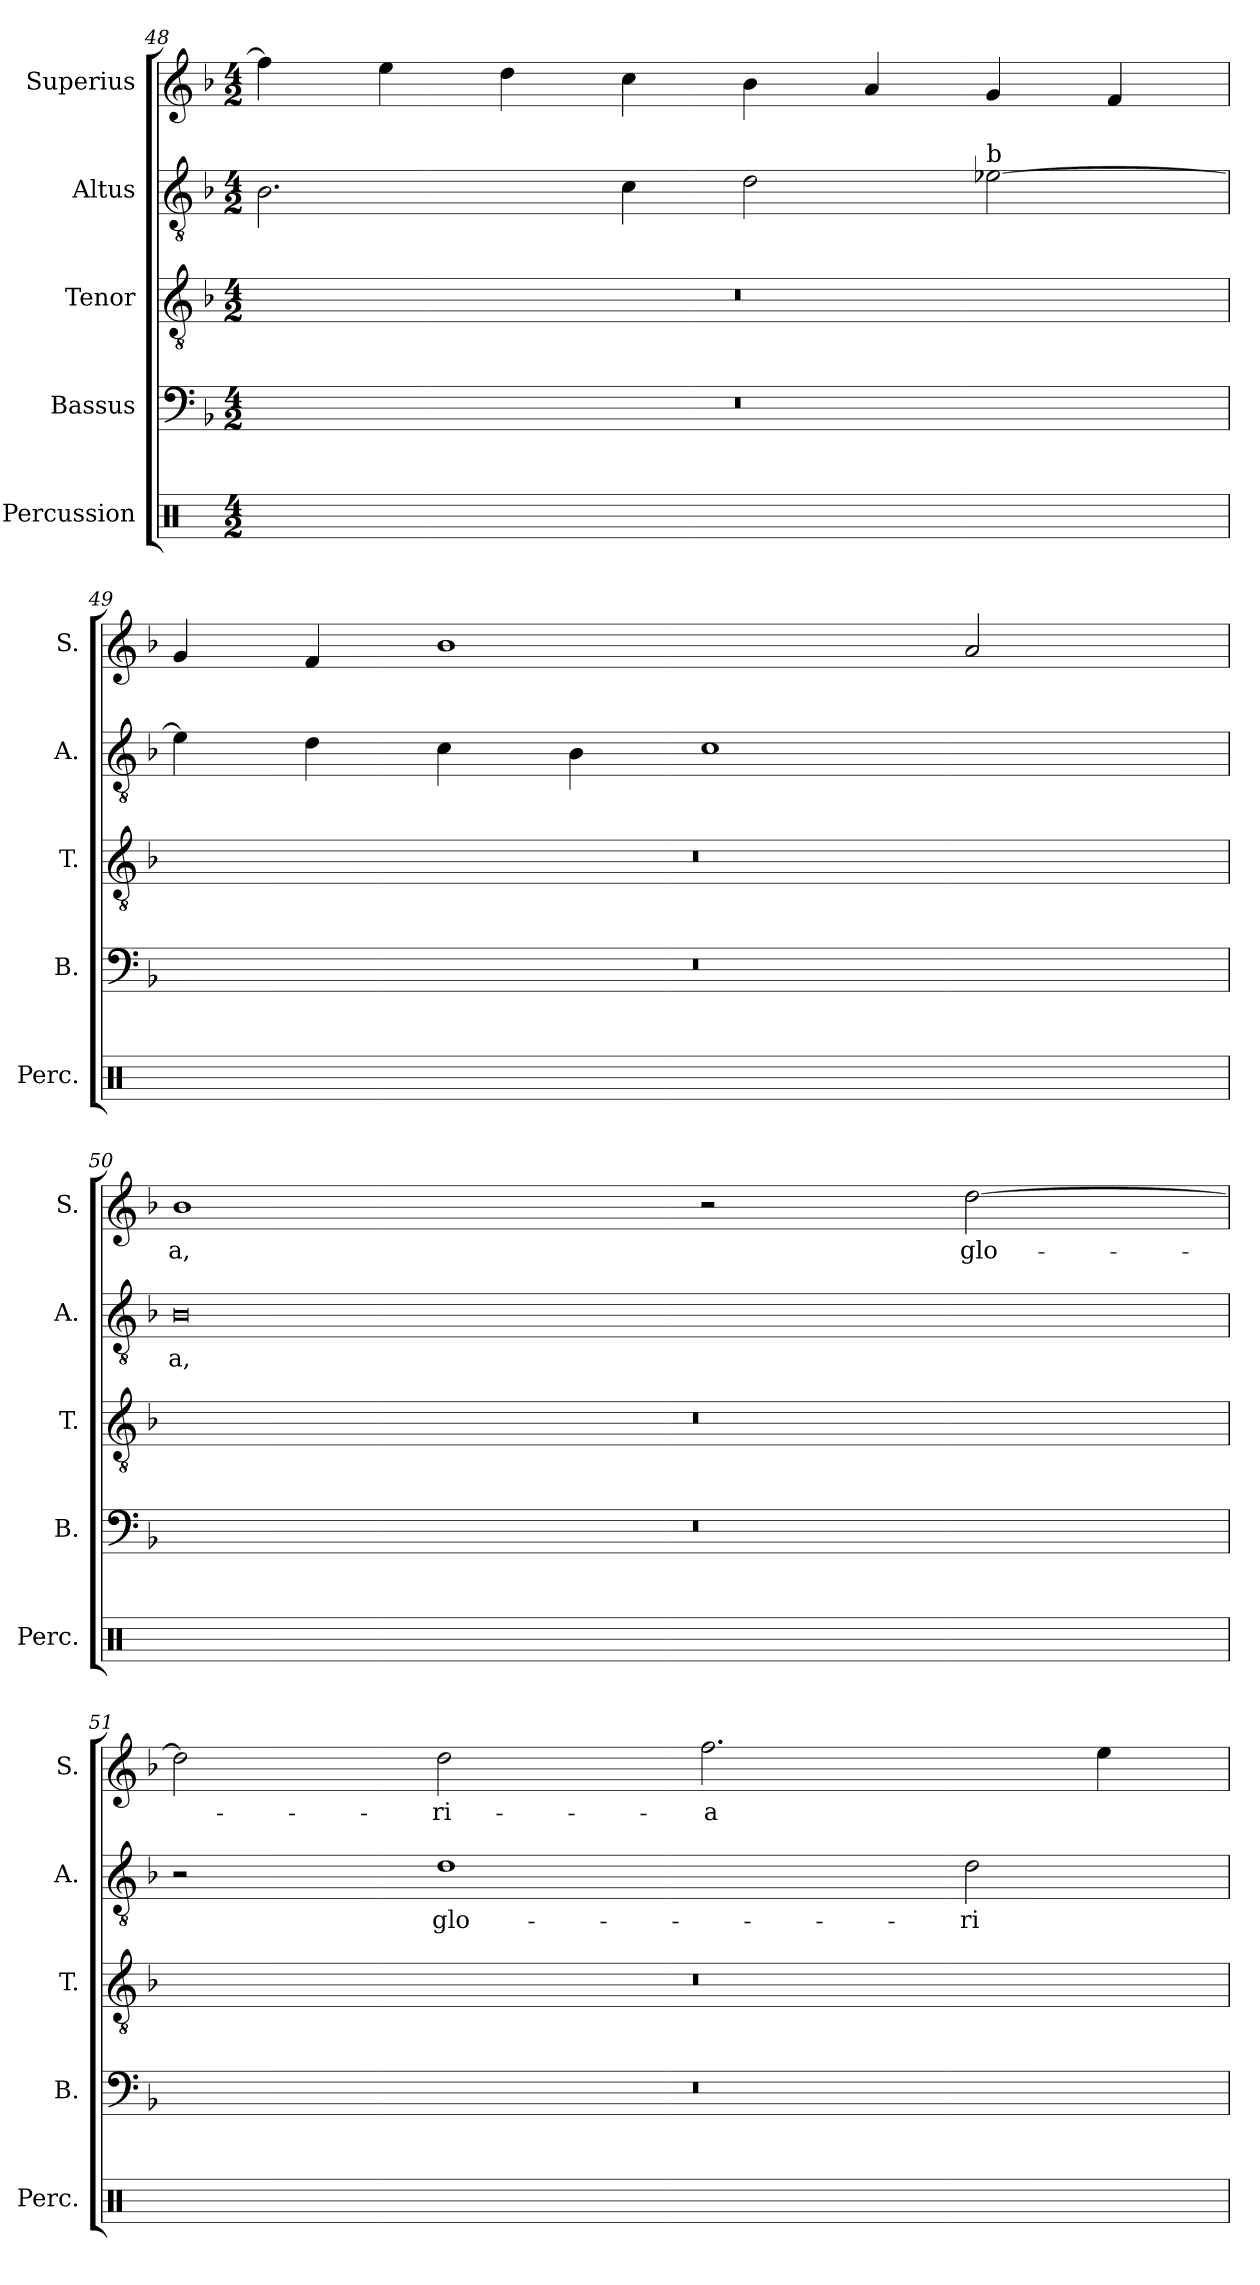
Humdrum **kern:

**kern	**kern	**kern	**kern	**text	**kern	**text
*part5	*part4	*part3	*part2	*part2	*part1	*part1
*staff5	*staff4	*staff3	*staff2	*staff2	*staff1	*staff1
*I"Percussion	*I"Bassus	*I"Tenor	*I"Altus	*	*I"Superius	*
*I'Perc.	*I'B.	*I'T.	*I'A.	*	*I'S.	*
!!LO:LB:g=z
*clefX	*clefF4	*clefGv2	*clefGv2	*	*clefG2	*
*	*	*ITrd7c12	*ITrd7c12	*	*	*
*k[]	*k[b-]	*k[b-]	*k[b-]	*	*k[b-]	*
*C:	*F:	*F:	*F:	*	*F:	*
*M4/2	*M4/2	*M4/2	*M4/2	*	*M4/2	*
=48	=48	=48	=48	=48	=48	=48
!	!LO:N:vis=1	!LO:N:vis=1	!	!	!	!
16Rei/LLyy	0r	0r	2.BB-i\	.	4ffi\]	.
16Rei/yy	.	.	.	.	.	.
16Rei/yy	.	.	.	.	.	.
16Rei/JJyy	.	.	.	.	.	.
16Rei/LLyy	.	.	.	.	4eei\	.
16Rei/yy	.	.	.	.	.	.
16Rei/yy	.	.	.	.	.	.
16Rei/JJyy	.	.	.	.	.	.
16Rei/LLyy	.	.	.	.	4ddi\	.
16Rei/yy	.	.	.	.	.	.
16Rei/yy	.	.	.	.	.	.
16Rei/JJyy	.	.	.	.	.	.
16Rei/LLyy	.	.	4Ci\	.	4cci\	.
16Rei/yy	.	.	.	.	.	.
16Rei/yy	.	.	.	.	.	.
16Rei/JJyy	.	.	.	.	.	.
16Rei/LLyy	.	.	2Di\	.	4b-i\	.
16Rei/yy	.	.	.	.	.	.
16Rei/yy	.	.	.	.	.	.
16Rei/JJyy	.	.	.	.	.	.
16Rei/LLyy	.	.	.	.	4ai/	.
16Rei/yy	.	.	.	.	.	.
16Rei/yy	.	.	.	.	.	.
16Rei/JJyy	.	.	.	.	.	.
!	!	!	!LO:TX:a:t=b	!	!	!
16Rei/LLyy	.	.	[>2E-j\	.	4gi/	.
16Rei/yy	.	.	.	.	.	.
16Rei/yy	.	.	.	.	.	.
16Rei/JJyy	.	.	.	.	.	.
16Rei/LLyy	.	.	.	.	4fi/	.
16Rei/yy	.	.	.	.	.	.
16Rei/yy	.	.	.	.	.	.
16Rei/JJyy	.	.	.	.	.	.
=49	=49	=49	=49	=49	=49	=49
!	!LO:N:vis=1	!LO:N:vis=1	!	!	!	!
16Rei/LLyy	0r	0r	4E-j\]	.	4gi/	.
16Rei/yy	.	.	.	.	.	.
16Rei/yy	.	.	.	.	.	.
16Rei/JJyy	.	.	.	.	.	.
16Rei/LLyy	.	.	4Di\	.	4fi/	.
16Rei/yy	.	.	.	.	.	.
16Rei/yy	.	.	.	.	.	.
16Rei/JJyy	.	.	.	.	.	.
16Rei/LLyy	.	.	4Ci\	.	1b-i	.
16Rei/yy	.	.	.	.	.	.
16Rei/yy	.	.	.	.	.	.
16Rei/JJyy	.	.	.	.	.	.
16Rei/LLyy	.	.	4BB-i\	.	.	.
16Rei/yy	.	.	.	.	.	.
16Rei/yy	.	.	.	.	.	.
16Rei/JJyy	.	.	.	.	.	.
16Rei/LLyy	.	.	1Ci	.	.	.
16Rei/yy	.	.	.	.	.	.
16Rei/yy	.	.	.	.	.	.
16Rei/JJyy	.	.	.	.	.	.
16Rei/LLyy	.	.	.	.	.	.
16Rei/yy	.	.	.	.	.	.
16Rei/yy	.	.	.	.	.	.
16Rei/JJyy	.	.	.	.	.	.
16Rei/LLyy	.	.	.	.	2ai/	.
16Rei/yy	.	.	.	.	.	.
16Rei/yy	.	.	.	.	.	.
16Rei/JJyy	.	.	.	.	.	.
16Rei/LLyy	.	.	.	.	.	.
16Rei/yy	.	.	.	.	.	.
16Rei/yy	.	.	.	.	.	.
16Rei/JJyy	.	.	.	.	.	.
=50	=50	=50	=50	=50	=50	=50
!	!LO:N:vis=1	!LO:N:vis=1	!	!	!	!
!	!	!	!	!LO:LY:b:color=#000000	!	!
!	!	!	!	!	!	!LO:LY:b:color=#000000
16Rei/LLyy	0r	0r	0BB-i	-a,	1b-i	-a,
16Rei/yy	.	.	.	.	.	.
16Rei/yy	.	.	.	.	.	.
16Rei/JJyy	.	.	.	.	.	.
16Rei/LLyy	.	.	.	.	.	.
16Rei/yy	.	.	.	.	.	.
16Rei/yy	.	.	.	.	.	.
16Rei/JJyy	.	.	.	.	.	.
16Rei/LLyy	.	.	.	.	.	.
16Rei/yy	.	.	.	.	.	.
16Rei/yy	.	.	.	.	.	.
16Rei/JJyy	.	.	.	.	.	.
16Rei/LLyy	.	.	.	.	.	.
16Rei/yy	.	.	.	.	.	.
16Rei/yy	.	.	.	.	.	.
16Rei/JJyy	.	.	.	.	.	.
16Rei/LLyy	.	.	.	.	2r	.
16Rei/yy	.	.	.	.	.	.
16Rei/yy	.	.	.	.	.	.
16Rei/JJyy	.	.	.	.	.	.
16Rei/LLyy	.	.	.	.	.	.
16Rei/yy	.	.	.	.	.	.
16Rei/yy	.	.	.	.	.	.
16Rei/JJyy	.	.	.	.	.	.
!	!	!	!	!	!	!LO:LY:b:color=#000000
16Rei/LLyy	.	.	.	.	[>2ddi\	glo-
16Rei/yy	.	.	.	.	.	.
16Rei/yy	.	.	.	.	.	.
16Rei/JJyy	.	.	.	.	.	.
16Rei/LLyy	.	.	.	.	.	.
16Rei/yy	.	.	.	.	.	.
16Rei/yy	.	.	.	.	.	.
16Rei/JJyy	.	.	.	.	.	.
=51	=51	=51	=51	=51	=51	=51
!	!LO:N:vis=1	!LO:N:vis=1	!	!	!	!
16Rei/LLyy	0r	0r	2r	.	2ddi\]	.
16Rei/yy	.	.	.	.	.	.
16Rei/yy	.	.	.	.	.	.
16Rei/JJyy	.	.	.	.	.	.
16Rei/LLyy	.	.	.	.	.	.
16Rei/yy	.	.	.	.	.	.
16Rei/yy	.	.	.	.	.	.
16Rei/JJyy	.	.	.	.	.	.
!	!	!	!	!LO:LY:b:color=#000000	!	!
!	!	!	!	!	!	!LO:LY:b:color=#000000
16Rei/LLyy	.	.	1Di	glo-	2ddi\	-ri-
16Rei/yy	.	.	.	.	.	.
16Rei/yy	.	.	.	.	.	.
16Rei/JJyy	.	.	.	.	.	.
16Rei/LLyy	.	.	.	.	.	.
16Rei/yy	.	.	.	.	.	.
16Rei/yy	.	.	.	.	.	.
16Rei/JJyy	.	.	.	.	.	.
!	!	!	!	!	!	!LO:LY:b:color=#000000
16Rei/LLyy	.	.	.	.	2.ffi\	-a
16Rei/yy	.	.	.	.	.	.
16Rei/yy	.	.	.	.	.	.
16Rei/JJyy	.	.	.	.	.	.
16Rei/LLyy	.	.	.	.	.	.
16Rei/yy	.	.	.	.	.	.
16Rei/yy	.	.	.	.	.	.
16Rei/JJyy	.	.	.	.	.	.
!	!	!	!	!LO:LY:b:color=#000000	!	!
16Rei/LLyy	.	.	2Di\	-ri-	.	.
16Rei/yy	.	.	.	.	.	.
16Rei/yy	.	.	.	.	.	.
16Rei/JJyy	.	.	.	.	.	.
16Rei/LLyy	.	.	.	.	4eei\	.
16Rei/yy	.	.	.	.	.	.
16Rei/yy	.	.	.	.	.	.
16Rei/JJyy	.	.	.	.	.	.
=	=	=	=	=	=	=
*-	*-	*-	*-	*-	*-	*-
